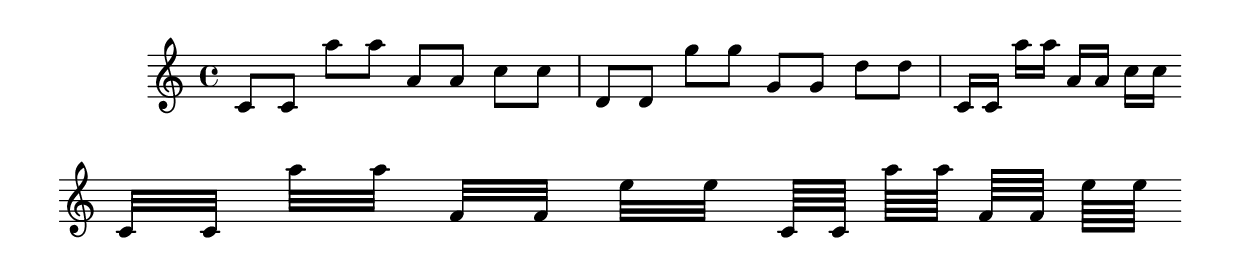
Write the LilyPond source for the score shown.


\version "2.1.28"

\header{

    texidoc = "In this test for beam quant positions for horizontal beams,
staff lines should be covered in all cases. For 32nd beams, the free stem
lengths are between 2 and 1.5."

}

\score{
	\notes\relative c' { 
		 c8[ c]  a''[ a]
		 a,[ a]  c[ c]
		 d,8[ d]  g'[ g]
		 g,[ g]  d'[ d]
		 c,16[ c]  a''[ a]
		 a,[ a ]  c[ c]
		\break
		 c,32[  c]  a''[ a]
		 f,[ f]  e'[ e]
		 c,64[ c]  a''[ a]
		 f,[ f]  e'[ e]
		\break
	}
}


